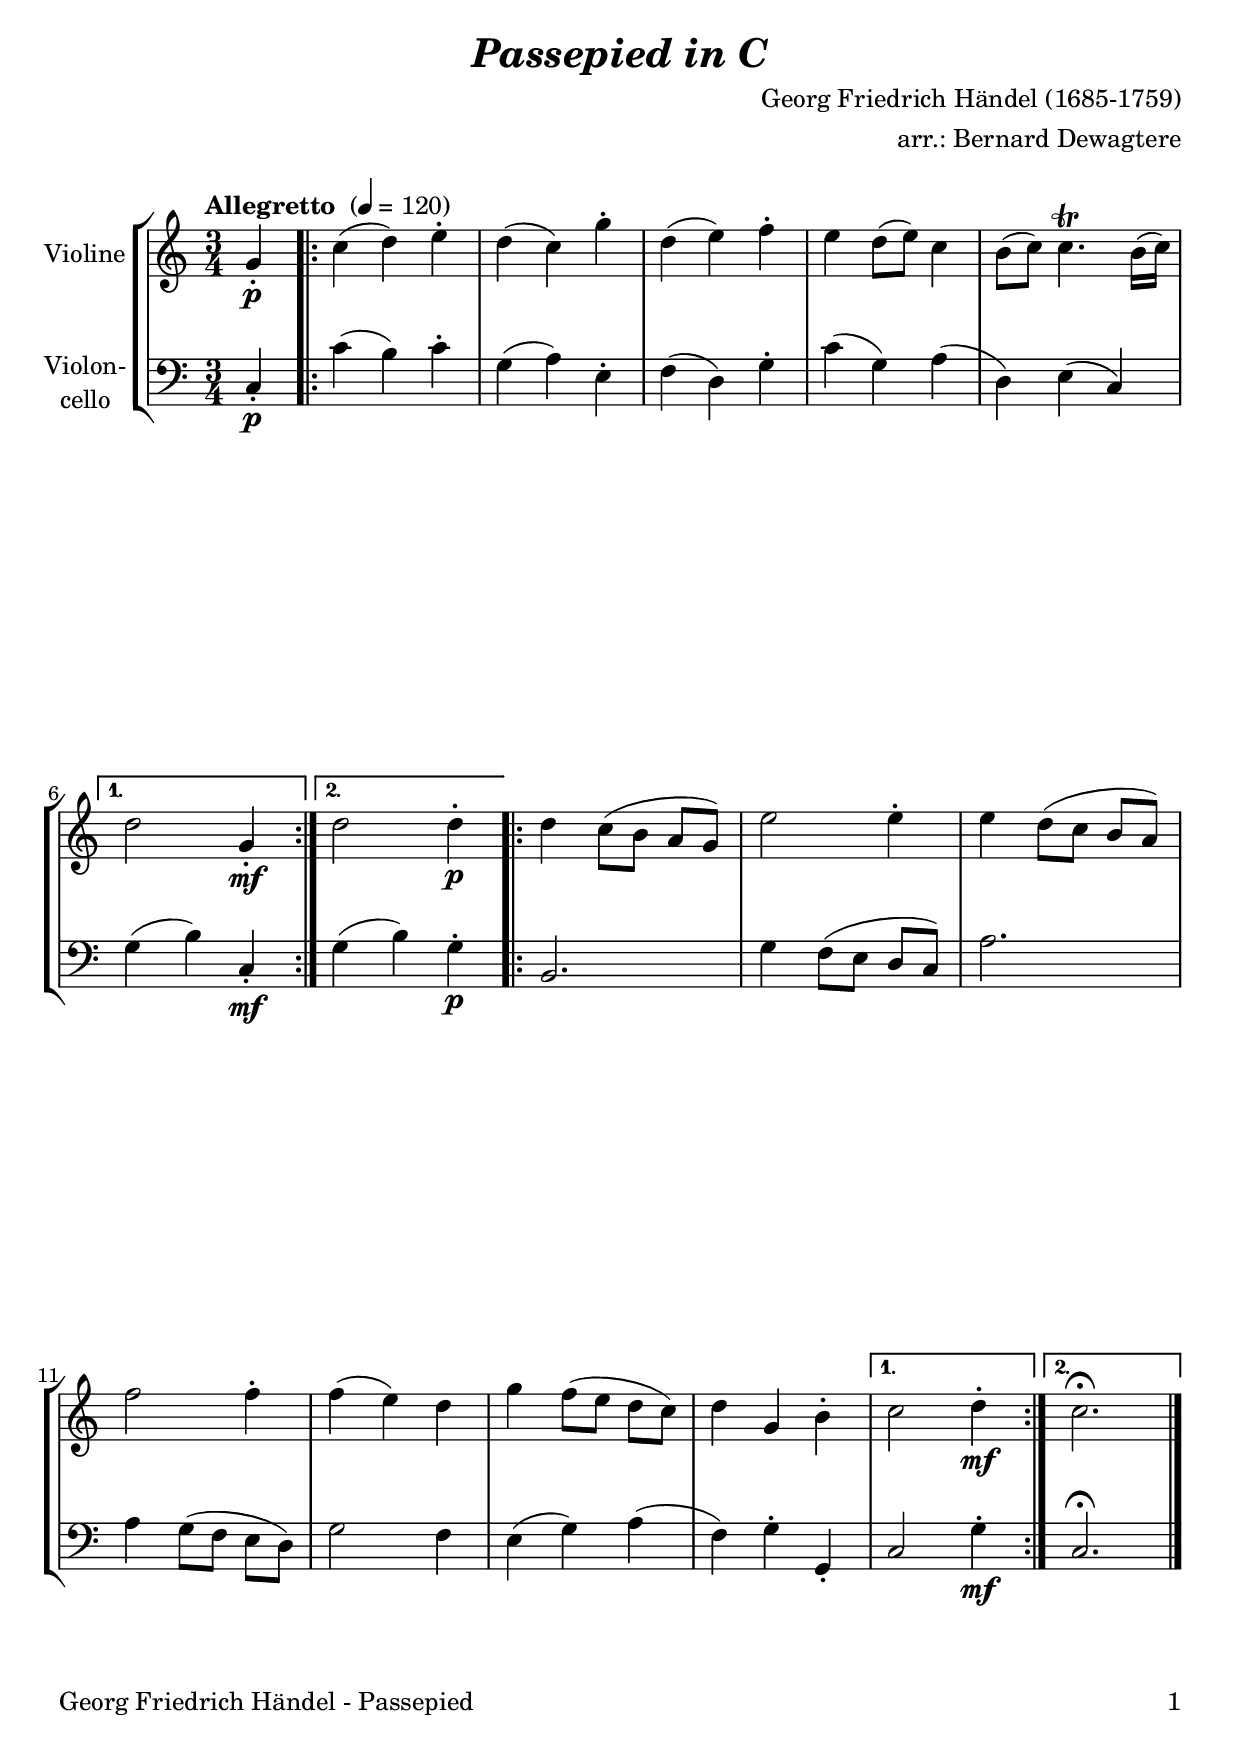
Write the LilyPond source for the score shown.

\version "2.18.2"
\include "deutsch.ly"
  
#(set-global-staff-size 22)

\header {
  title     = \markup \bold \italic "Passepied in C"
  composer  = "Georg Friedrich Händel (1685-1759)"
  arranger  = "arr.: Bernard Dewagtere"
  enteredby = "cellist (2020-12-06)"
%  piece     = ""
}

voiceconsts = {
  \key c \major
  \time 3/4
  \clef "treble"
%  \numericTimeSignature
  % Set default beaming for all staves
  \set Timing.beamExceptions = #'()
  \set Timing.baseMoment     = #(ly:make-moment 1 4)
  \set Timing.beatStructure  = #'(1 1 1)
  \tempo "Allegretto " 4=120
}

mivl = "violin"
%miba = "pizzicato strings"
miba = "cello"

rit = \mark \markup \box \italic "rit."

va = \relative c'' {
  \voiceconsts

  \partial 4 g4-.\p
  \repeat volta 2 {
    c( d) e-.
    d( c) g'-.
    d( e) f-.

    e d8( e) c4
    h8( c) c4.\trill h16( c)
  }
  \alternative {
    { d2 g,4-.\mf }
    { d'2 d4-.\p }
  }

  \repeat volta 2 {
    d c8( h a g)
    e'2 e4-.
    e d8( c h a)
    f'2 f4-.

    f( e) d
    g f8( e d c)
    d4 g, h-.
  }
  \alternative {
    { c2 d4-.\mf }
    { c2.\fermata }
  } \bar "|."
}

vb = \relative c {
  \voiceconsts
  \clef "bass"
  
  \partial 4 c4-.\p
  \repeat volta 2 {
    c'( h) c-.
    g( a) e-.
    f( d) g-.

    c( g) a(
    d,) e( c)
  }
  \alternative {
    { g'( h) c,-.\mf }
    { g'( h) g-.\p }
  }

  \repeat volta 2 {
    h,2.
    g'4 f8( e d c)
    a'2.
    a4 g8( f e d)

    g2 f4
    e( g) a(
    f) g-. g,-.
  }
  \alternative {
    { c2 g'4-.\mf }
    { c,2.\fermata }
  } \bar "|."
}


music = \new StaffGroup <<
      \new Staff {
	\set Staff.midiInstrument = \mivl
	\set Staff.instrumentName = \markup \center-column { "Violine" }
	\transpose c c { \va }
      }

      \new Staff {
	\set Staff.midiInstrument = \miba
	\set Staff.instrumentName = \markup \center-column { "Violon-" "cello" }
	\transpose c c { \vb }
      }
>>

\book {
   \paper {
    print-page-number = ##t
    print-first-page-number = ##t
    ragged-last-bottom = ##f
    oddHeaderMarkup = \markup \null
    evenHeaderMarkup = \markup \null
    oddFooterMarkup = \markup {
      \fill-line {
        \on-the-fly #print-page-number-check-first
        "Georg Friedrich Händel - Passepied" \fromproperty #'page:page-number-string
      }
    }
    evenFooterMarkup = \oddFooterMarkup
  } \score {
    \music
    \layout {}
  }

  \score {
    \unfoldRepeats \music

    \midi {
      \context {
        \Score
      }
    }
  }
}